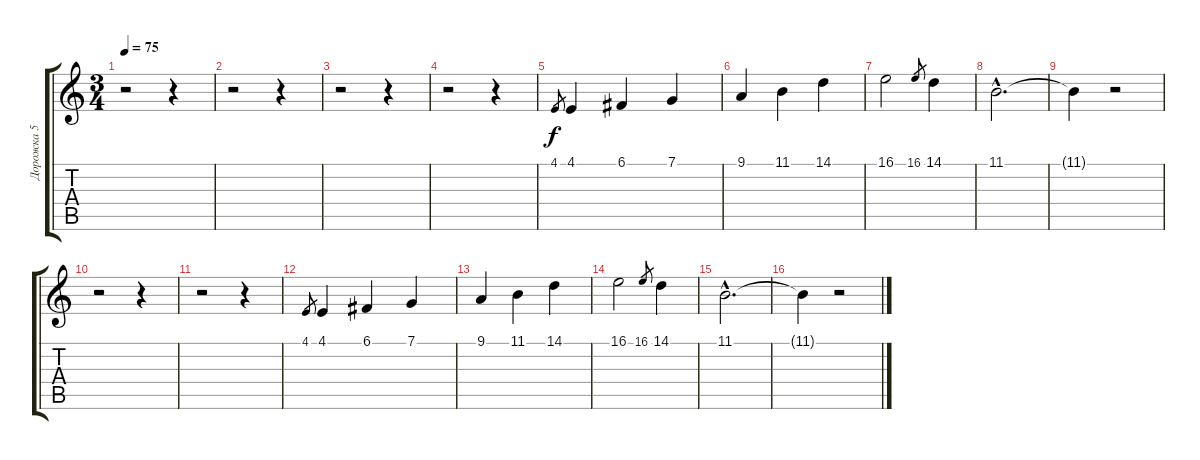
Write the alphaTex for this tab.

\track ("Дорожка 5" "Дорожка 5") {instrument flute}
\staff {score tabs}
\tuning (C4 G3 Eb3 Bb2 F2 C2) {hide}
\ts (3 4)
\tempo 75
\clef g2
\ks c
r.2{dy f instrument flute} r.4 |
r.2 r.4 |
r.2 r.4 |
r.2 r.4 |
4.1.8{gr} 4.1.4 6.1.4 7.1.4 |
9.1.4 11.1.4 14.1.4 |
16.1.2 16.1.8{gr} 14.1.4 |
11.1{hac}.2{d} |
11.1{t}.4 r.2 |
r.2 r.4 |
r.2 r.4 |
4.1.8{gr} 4.1.4 6.1.4 7.1.4 |
9.1.4 11.1.4 14.1.4 |
16.1.2 16.1.8{gr} 14.1.4 |
11.1{hac}.2{d} |
11.1{t}.4 r.2
